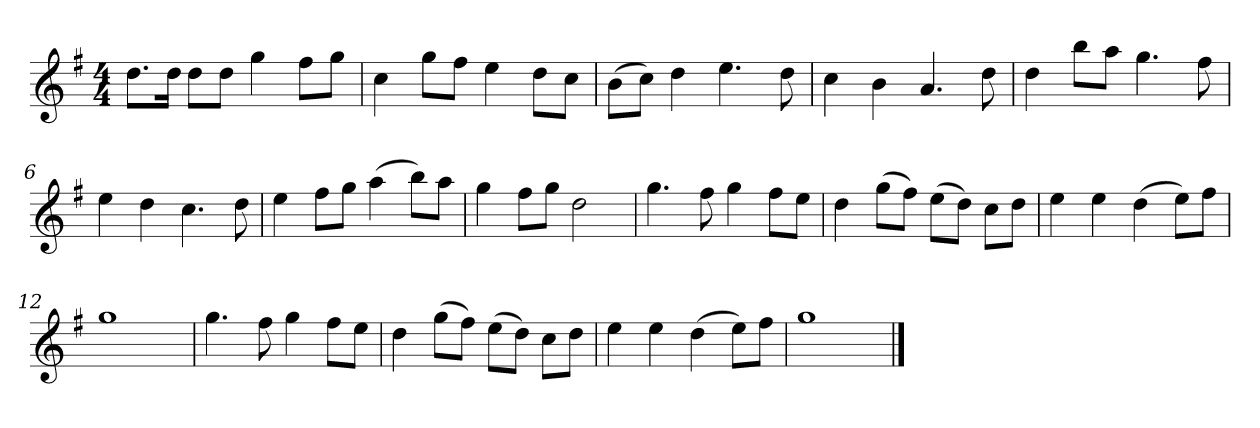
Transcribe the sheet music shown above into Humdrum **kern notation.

**kern
*part1
*staff1
*k[f#]
*M4/4
*MM120
=1
8.ddL
16ddJk
8ddL
8ddJ
4gg
8ff#L
8ggJ
=2
4cc
8ggL
8ff#J
4ee
8ddL
8ccJ
=3
(8bL
8ccJ)
4dd
4.ee
8dd
=4
4cc
4b
4.a
8dd
=5
4dd
8bbL
8aaJ
4.gg
8ff#
=6
4ee
4dd
4.cc
8dd
=7
4ee
8ff#L
8ggJ
(4aa
8bbL)
8aaJ
=8
4gg
8ff#L
8ggJ
2dd
=9
4.gg
8ff#
4gg
8ff#L
8eeJ
=10
4dd
(8ggL
8ff#J)
(8eeL
8ddJ)
8ccL
8ddJ
=11
4ee
4ee
(4dd
8eeL)
8ff#J
=12
1gg
=13
4.gg
8ff#
4gg
8ff#L
8eeJ
=14
4dd
(8ggL
8ff#J)
(8eeL
8ddJ)
8ccL
8ddJ
=15
4ee
4ee
(4dd
8eeL)
8ff#J
=16
1gg
==
*-
